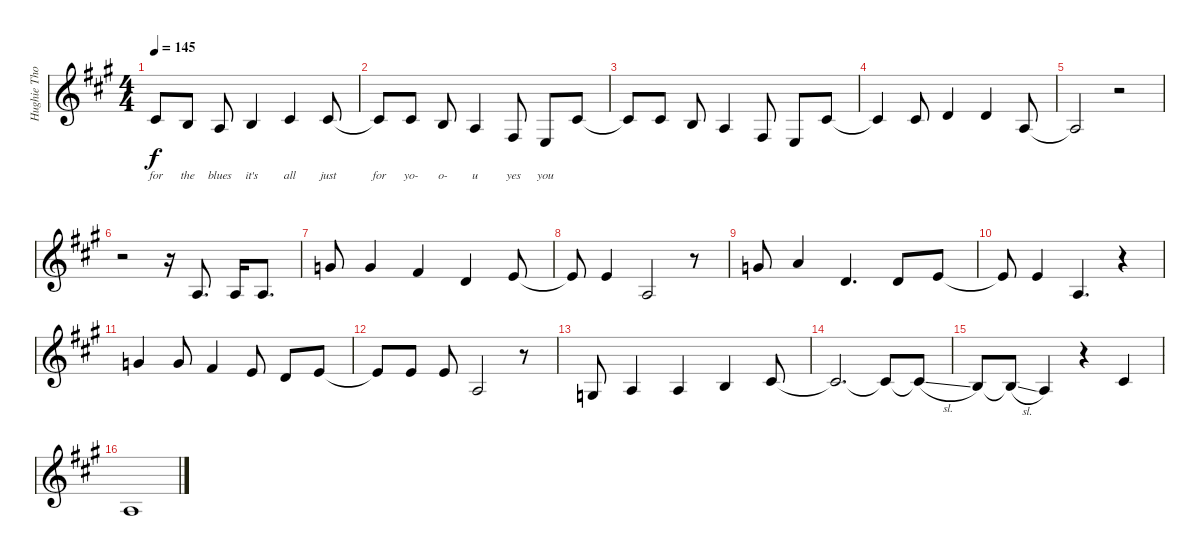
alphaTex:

\track ("Hughie Thomasson Vocals" "Hughie Tho") {instrument violin}
\staff {score}
\tuning (E4 B3 G3 D3 A2 E2) {hide}
\ts (4 4)
\tempo 145
\clef g2
\ks a
2.2{t}.8{lyrics (0 "for") lyrics (1 "") lyrics (2 "") lyrics (3 "") lyrics (4 "") dy f} 4.3.8{lyrics (0 "the") lyrics (1 "") lyrics (2 "") lyrics (3 "") lyrics (4 "")} 2.3.8{lyrics (0 "blues") lyrics (1 "") lyrics (2 "") lyrics (3 "") lyrics (4 "")} 4.3.4{lyrics (0 "it's") lyrics (1 "") lyrics (2 "") lyrics (3 "") lyrics (4 "")} 2.2.4{lyrics (0 "all") lyrics (1 "") lyrics (2 "") lyrics (3 "") lyrics (4 "")} 2.2.8{lyrics (0 "just") lyrics (1 "") lyrics (2 "") lyrics (3 "") lyrics (4 "")} |
2.2{t}.8{lyrics (0 "for") lyrics (1 "") lyrics (2 "") lyrics (3 "") lyrics (4 "")} 2.2.8{lyrics (0 "yo-") lyrics (1 "") lyrics (2 "") lyrics (3 "") lyrics (4 "")} 4.3.8{lyrics (0 "o-") lyrics (1 "") lyrics (2 "") lyrics (3 "") lyrics (4 "")} 2.3.4{lyrics (0 "u") lyrics (1 "") lyrics (2 "") lyrics (3 "") lyrics (4 "")} 4.4.8{lyrics (0 "yes") lyrics (1 "") lyrics (2 "") lyrics (3 "") lyrics (4 "")} 2.4.8{lyrics (0 "you") lyrics (1 "") lyrics (2 "") lyrics (3 "") lyrics (4 "")} 2.2.8 |
2.2{t}.8 2.2.8 4.3.8 2.3.4 4.4.8 2.4.8 2.2.8 |
2.2{t}.4 2.2.8 3.2.4 3.2.4 2.3.8 |
2.3{t}.2 r.2 |
r.2 r.16 2.3.8{d} 2.3.16 2.3.8{d} |
3.1.8 3.1.4 2.1.4 3.2.4 0.1.8 |
0.1{t}.8 0.1.4 2.3.2 r.8 |
3.1.8 5.1.4 3.2.4{d} 3.2.8 5.2.8 |
5.2{t}.8 5.2.4 2.3.4{d} r.4 |
3.1.4 3.1.8 2.1.4 0.1.8 3.2.8 0.1.8 |
0.1{t}.8 0.1.8 0.1.8 2.3.2 r.8 |
0.3.8 2.3.4 2.3.4 4.3.4 6.3.8 |
6.3{t}.2{d} 6.3{t}.8 6.3{sl t}.8 |
4.3.8 4.3{sl t}.8 2.3.4 r.4 2.2.4 |
2.3.1
